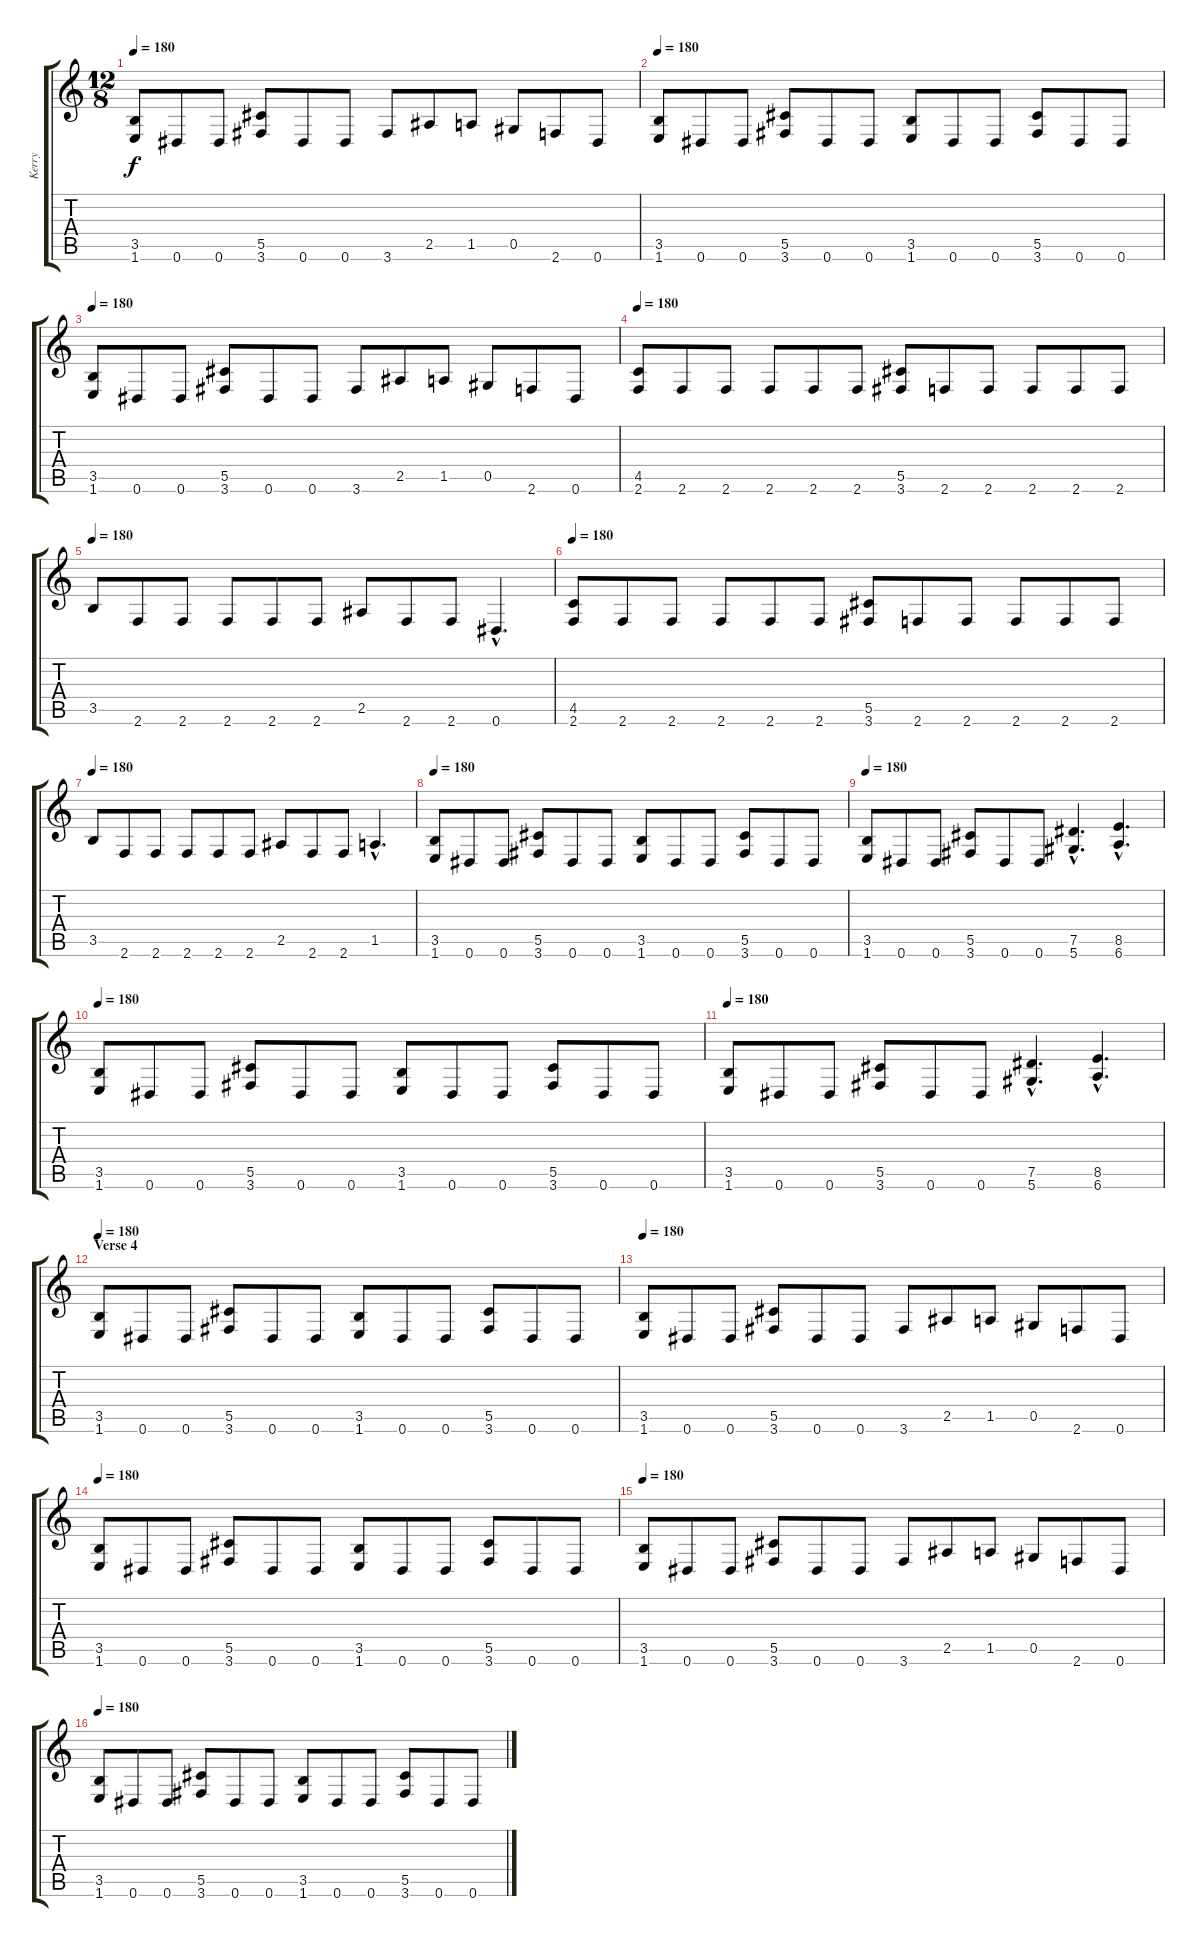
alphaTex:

\track ("Kerry" "Kerry") {instrument distortionguitar}
\staff {score tabs}
\tuning (Eb4 Bb3 Gb3 Db3 Ab2 Eb2) {hide}
\ts (12 8)
\tempo 180
\clef g2
\ks c
(3.5 1.6).8{dy f} 0.6.8 0.6.8 (5.5 3.6).8 0.6.8 0.6.8 3.6.8 2.5.8 1.5.8 0.5.8 2.6.8 0.6.8 |
\tempo 180
(3.5 1.6).8 0.6.8 0.6.8 (5.5 3.6).8 0.6.8 0.6.8 (3.5 1.6).8 0.6.8 0.6.8 (5.5 3.6).8 0.6.8 0.6.8 |
\tempo 180
(3.5 1.6).8 0.6.8 0.6.8 (5.5 3.6).8 0.6.8 0.6.8 3.6.8 2.5.8 1.5.8 0.5.8 2.6.8 0.6.8 |
\tempo 180
(4.5 2.6).8 2.6.8 2.6.8 2.6.8 2.6.8 2.6.8 (5.5 3.6).8 2.6.8 2.6.8 2.6.8 2.6.8 2.6.8 |
\tempo 180
3.5.8 2.6.8 2.6.8 2.6.8 2.6.8 2.6.8 2.5.8 2.6.8 2.6.8 0.6{hac}.4{d} |
\tempo 180
(4.5 2.6).8 2.6.8 2.6.8 2.6.8 2.6.8 2.6.8 (5.5 3.6).8 2.6.8 2.6.8 2.6.8 2.6.8 2.6.8 |
\tempo 180
3.5.8 2.6.8 2.6.8 2.6.8 2.6.8 2.6.8 2.5.8 2.6.8 2.6.8 1.5{hac}.4{d} |
\tempo 180
(3.5 1.6).8 0.6.8 0.6.8 (5.5 3.6).8 0.6.8 0.6.8 (3.5 1.6).8 0.6.8 0.6.8 (5.5 3.6).8 0.6.8 0.6.8 |
\tempo 180
(3.5 1.6).8 0.6.8 0.6.8 (5.5 3.6).8 0.6.8 0.6.8 (7.5{hac} 5.6{hac}).4{d} (8.5{hac} 6.6{hac}).4{d} |
\tempo 180
(3.5 1.6).8 0.6.8 0.6.8 (5.5 3.6).8 0.6.8 0.6.8 (3.5 1.6).8 0.6.8 0.6.8 (5.5 3.6).8 0.6.8 0.6.8 |
\tempo 180
(3.5 1.6).8 0.6.8 0.6.8 (5.5 3.6).8 0.6.8 0.6.8 (7.5{hac} 5.6{hac}).4{d} (8.5{hac} 6.6{hac}).4{d} |
\section ("" "Verse 4")
\tempo 180
(3.5 1.6).8 0.6.8 0.6.8 (5.5 3.6).8 0.6.8 0.6.8 (3.5 1.6).8 0.6.8 0.6.8 (5.5 3.6).8 0.6.8 0.6.8 |
\tempo 180
(3.5 1.6).8 0.6.8 0.6.8 (5.5 3.6).8 0.6.8 0.6.8 3.6.8 2.5.8 1.5.8 0.5.8 2.6.8 0.6.8 |
\tempo 180
(3.5 1.6).8 0.6.8 0.6.8 (5.5 3.6).8 0.6.8 0.6.8 (3.5 1.6).8 0.6.8 0.6.8 (5.5 3.6).8 0.6.8 0.6.8 |
\tempo 180
(3.5 1.6).8 0.6.8 0.6.8 (5.5 3.6).8 0.6.8 0.6.8 3.6.8 2.5.8 1.5.8 0.5.8 2.6.8 0.6.8 |
\tempo 180
(3.5 1.6).8 0.6.8 0.6.8 (5.5 3.6).8 0.6.8 0.6.8 (3.5 1.6).8 0.6.8 0.6.8 (5.5 3.6).8 0.6.8 0.6.8
